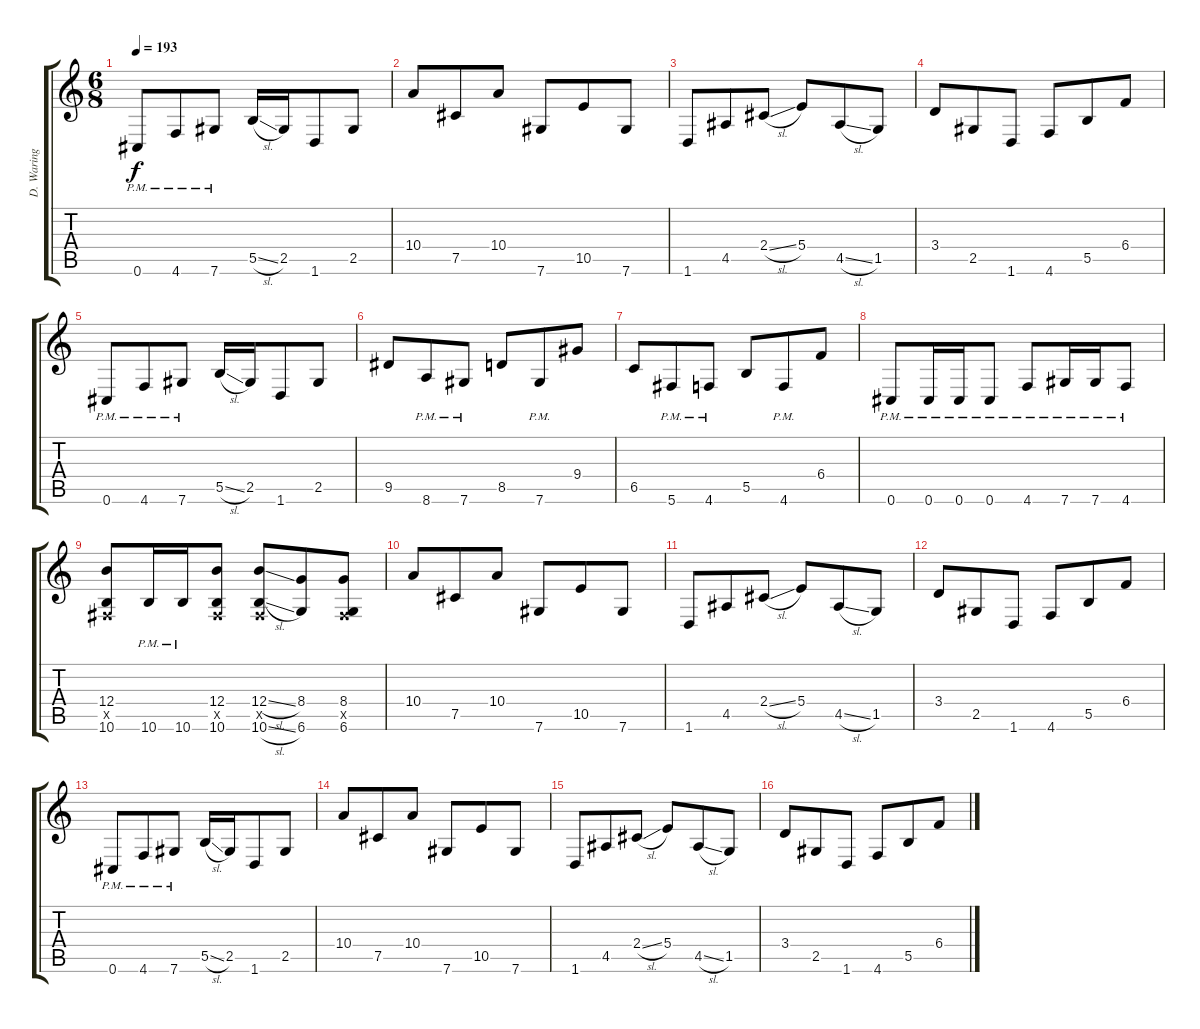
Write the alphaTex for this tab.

\track ("D. Waring Gtr." "D. Waring ") {instrument distortionguitar}
\staff {score tabs}
\tuning (Db4 Ab3 E3 B2 Gb2 Db2) {hide}
\ts (6 8)
\tempo 193
\clef g2
\ks c
0.6{pm}.8{dy f} 4.6{pm}.8 7.6{pm}.8 5.5{sl}.16 2.5.16 1.6.8 2.5.8 |
10.4.8 7.5.8 10.4.8 7.6.8 10.5.8 7.6.8 |
1.6.8 4.5.8 2.4{sl}.8 5.4.8 4.5{sl}.8 1.5.8 |
3.4.8 2.5.8 1.6.8 4.6.8 5.5.8 6.4.8 |
0.6{pm}.8 4.6{pm}.8 7.6{pm}.8 5.5{sl}.16 2.5.16 1.6.8 2.5.8 |
9.5.8 8.6{pm}.8 7.6{pm}.8 8.5.8 7.6{pm}.8 9.4.8 |
6.5.8 5.6{pm}.8 4.6{pm}.8 5.5.8 4.6{pm}.8 6.4.8 |
0.6{pm}.8 0.6{pm}.16 0.6{pm}.16 0.6{pm}.8 4.6{pm}.8 7.6{pm}.16 7.6{pm}.16 4.6{pm}.8 |
(12.4 0.5{x} 10.6).8 10.6{pm}.16 10.6{pm}.16 (12.4 0.5{x} 10.6).8 (12.4{sl} 0.5{x} 10.6{sl}).8 (8.4 6.6).8 (8.4 0.5{x} 6.6).8 |
10.4.8 7.5.8 10.4.8 7.6.8 10.5.8 7.6.8 |
1.6.8 4.5.8 2.4{sl}.8 5.4.8 4.5{sl}.8 1.5.8 |
3.4.8 2.5.8 1.6.8 4.6.8 5.5.8 6.4.8 |
0.6{pm}.8 4.6{pm}.8 7.6{pm}.8 5.5{sl}.16 2.5.16 1.6.8 2.5.8 |
10.4.8 7.5.8 10.4.8 7.6.8 10.5.8 7.6.8 |
1.6.8 4.5.8 2.4{sl}.8 5.4.8 4.5{sl}.8 1.5.8 |
3.4.8 2.5.8 1.6.8 4.6.8 5.5.8 6.4.8
